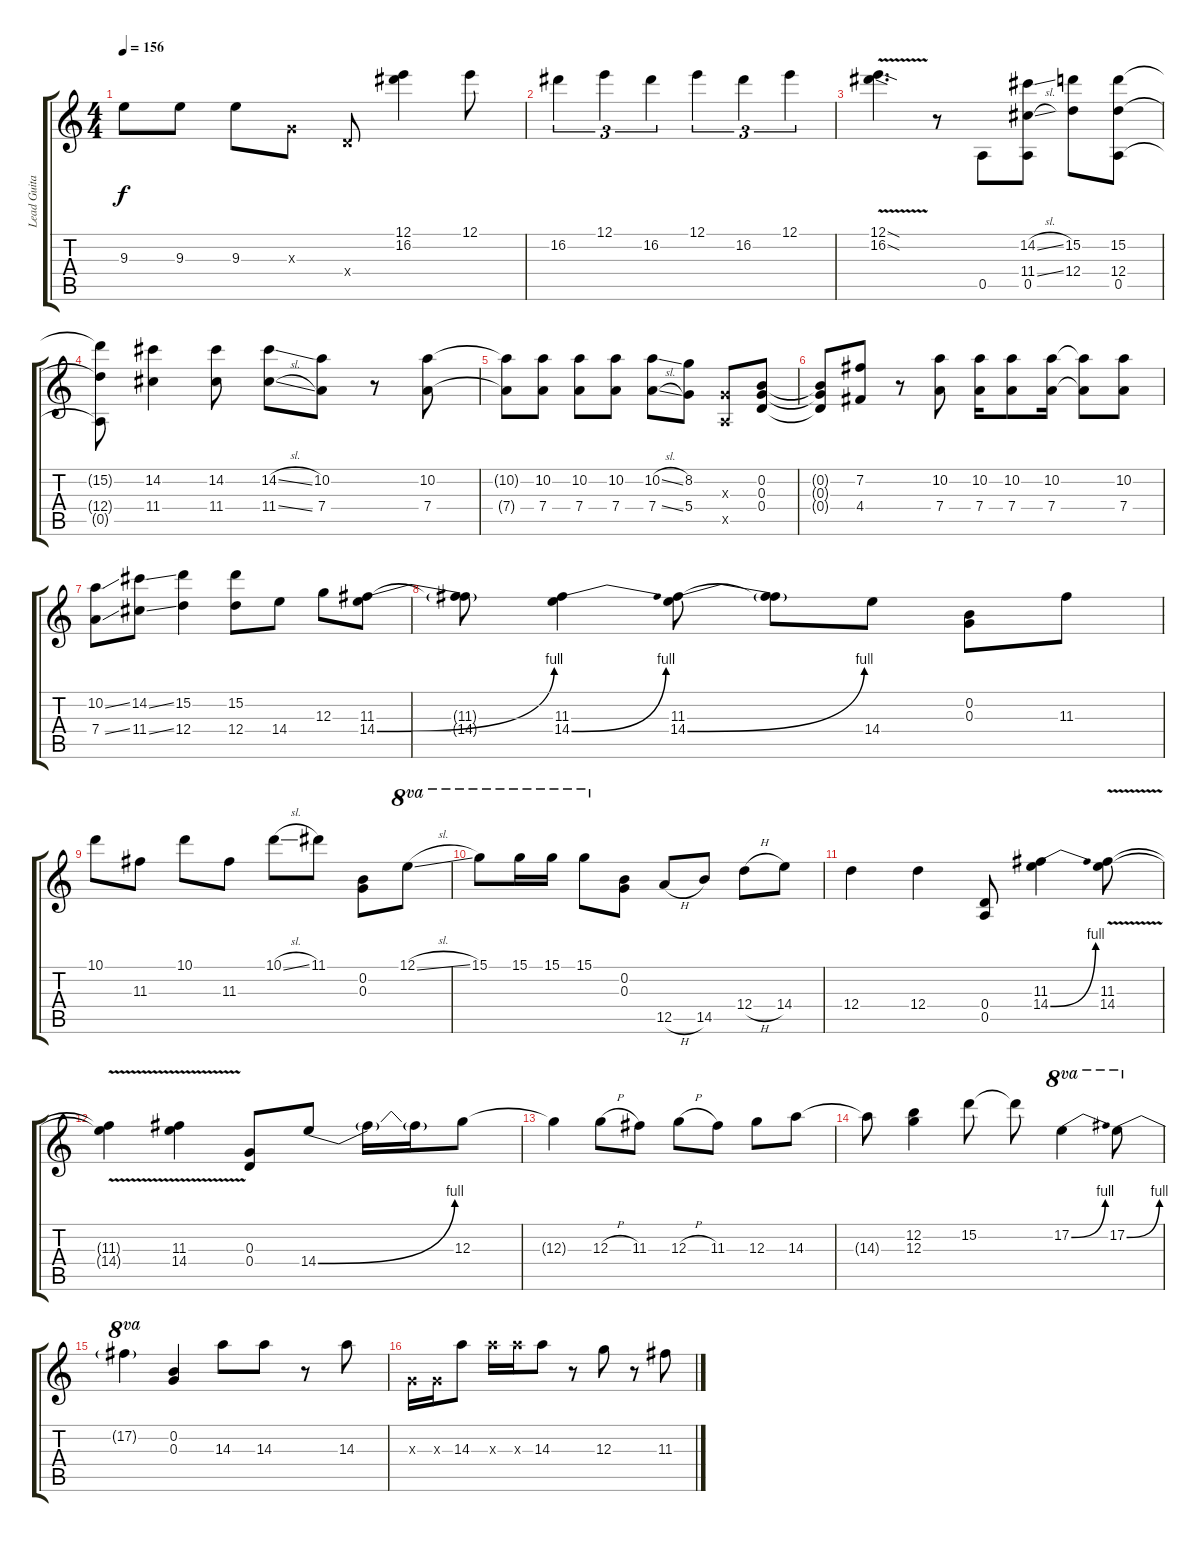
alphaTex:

\track ("Lead Guitar" "Lead Guita") {instrument overdrivenguitar}
\staff {score tabs}
\tuning (E4 B3 G3 D3 A2 E2) {hide}
\ts (4 4)
\tempo 156
\clef g2
\ks c
9.3{t}.8{dy f} 9.3.8 9.3.8 0.3{x}.8 0.4{x}.8 (12.1 16.2).4 12.1.8 |
16.2.4{tu (3 2)} 12.1.4{tu (3 2)} 16.2.4{tu (3 2)} 12.1.4{tu (3 2)} 16.2.4{tu (3 2)} 12.1.4{tu (3 2)} |
(12.1{v sod} 16.2{sod}).4{d} r.8 0.5.8 (14.2{sl} 11.4{sl} 0.5).8 (15.2 12.4).8 (15.2 12.4 0.5).8 |
(15.2{t} 12.4{t} 0.5{t}).8 (14.2 11.4).4 (14.2 11.4).8 (14.2{sl} 11.4{sl}).8 (10.2 7.4).8 r.8 (10.2 7.4).8 |
(10.2{t} 7.4{t}).8 (10.2 7.4).8 (10.2 7.4).8 (10.2 7.4).8 (10.2{sl} 7.4{sl}).8 (8.2 5.4).8 (0.3{x} 0.5{x}).8 (0.2 0.3 0.4).8 |
(0.2{t} 0.3{t} 0.4{t}).8 (7.2 4.4).8 r.8 (10.2 7.4).8 (10.2 7.4).16 (10.2 7.4).8 (10.2 7.4).16 (10.2{t} 7.4{t}).8 (10.2 7.4).8 |
(10.2{ss} 7.4{ss}).8 (14.2{ss} 11.4{ss}).8 (15.2 12.4).4 (15.2 12.4).8 14.4.8 12.3.8 (11.3 14.4{be (bend 0 0 60 4)}).8 |
(11.3{t} 14.4{t}).8 (11.3 14.4{be (bend 0 0 60 4)}).4 (11.3 14.4{be (bend 0 0 60 4)}).8 (11.3{t} 14.4{t}).8 14.4.8 (0.2 0.3).8 11.3.8 |
10.1.8 11.3.8 10.1.8 11.3.8 10.1{sl}.8 11.1.8 (0.2 0.3).8 12.1{sl}.8{ot 8va} |
15.1.8{ot 8va} 15.1.16{ot 8va} 15.1.16{ot 8va} 15.1.8{ot 8va} (0.2 0.3).8 12.5{h}.8 14.5.8 12.4{h}.8 14.4.8 |
12.4.4 12.4.4 (0.4 0.5).8 (11.3 14.4{be (bend 0 0 60 4)}).4 (11.3 14.4{v}).8 |
(11.3{t} 14.4{t}).4 (11.3 14.4{v}).4 (0.3 0.4).8 14.4{be (bend 0 0 60 4)}.8 14.4{t}.16 14.4{t}.16 12.3.8 |
12.3{t}.4 12.3{h}.8 11.3.8 12.3{h}.8 11.3.8 12.3.8 14.3.8 |
14.3{t}.8 (12.2 12.3).4 15.2.8 15.2{t}.8 17.2{be (bend 0 0 60 4)}.4{ot 8va} 17.2{be (bend 0 0 60 4)}.8{ot 8va} |
17.2{t}.4{ot 8va} (0.2 0.3).4 14.3.8 14.3.8 r.8 14.3.8 |
0.3{x}.16 0.3{x}.16 14.3.8 14.3{x}.16 14.3{x}.16 14.3.8 r.8 12.3.8 r.8 11.3.8
